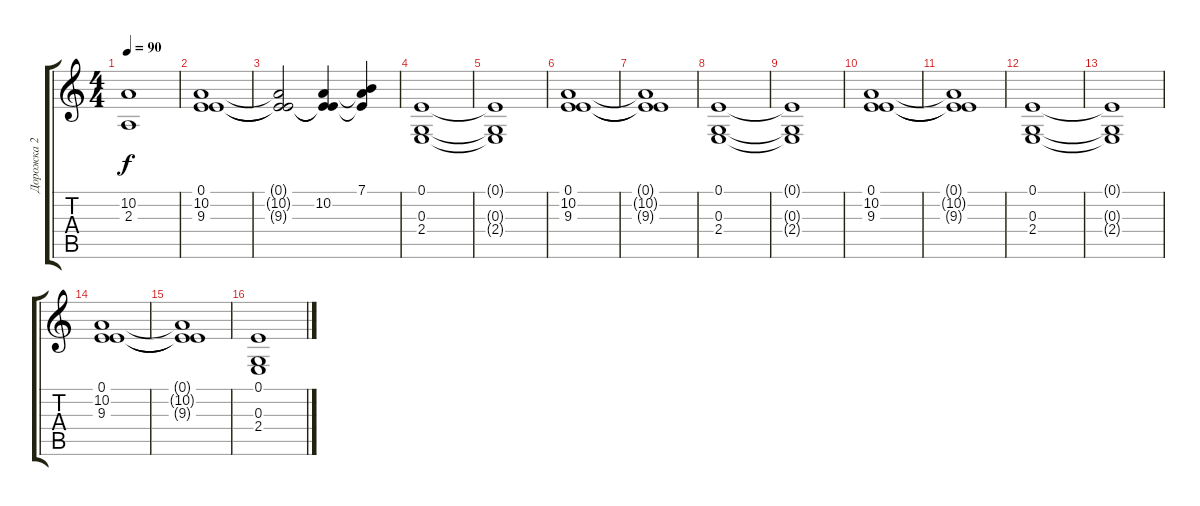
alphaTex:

\track ("Дорожка 2" "Дорожка 2") {instrument synthstrings1}
\staff {score tabs}
\tuning (E4 B3 G3 D3 A2 E2) {hide}
\ts (4 4)
\tempo 90
\clef g2
\ks c
(10.2 2.3{t}).1{dy f} |
(0.1 10.2 9.3).1 |
(0.1{t} 10.2{t} 9.3{t}).2 (0.1{t} 10.2 9.3{t}).4 (7.1 10.2{t} 9.3{t}).4 |
(0.1 0.3 2.4).1 |
(0.1{t} 0.3{t} 2.4{t}).1 |
(0.1 10.2 9.3).1 |
(0.1{t} 10.2{t} 9.3{t}).1 |
(0.1 0.3 2.4).1 |
(0.1{t} 0.3{t} 2.4{t}).1 |
(0.1 10.2 9.3).1 |
(0.1{t} 10.2{t} 9.3{t}).1 |
(0.1 0.3 2.4).1 |
(0.1{t} 0.3{t} 2.4{t}).1 |
(0.1 10.2 9.3).1 |
(0.1{t} 10.2{t} 9.3{t}).1 |
(0.1 0.3 2.4).1
